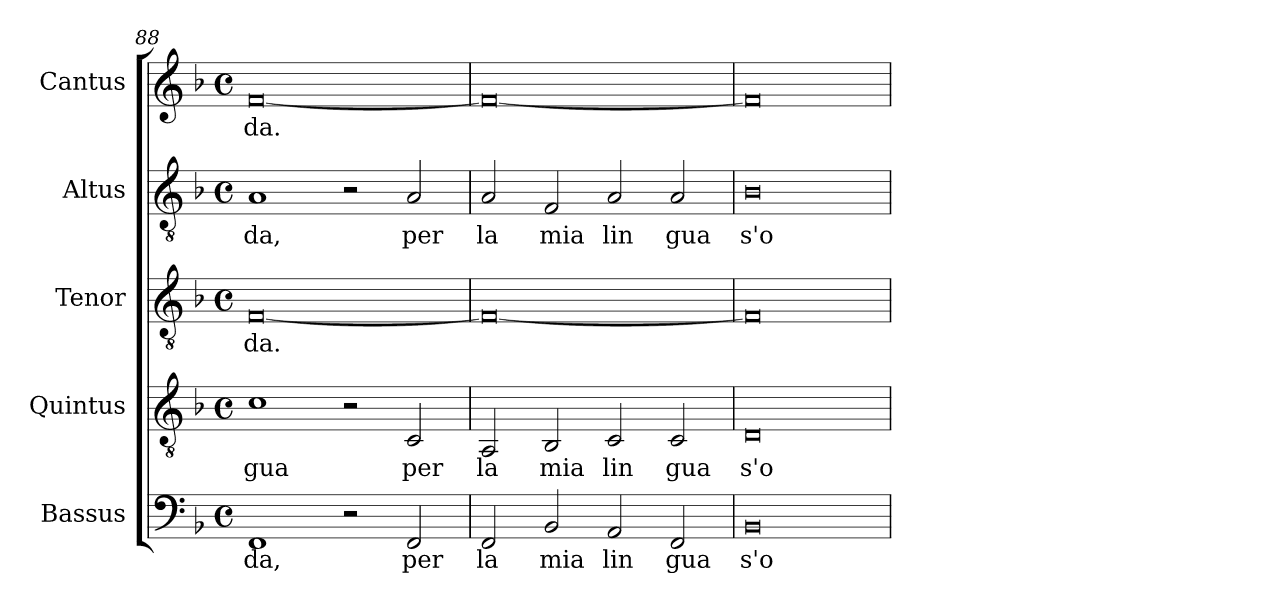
**kern	**text	**kern	**text	**kern	**text	**kern	**text	**kern	**text
*part5	*part5	*part4	*part4	*part3	*part3	*part2	*part2	*part1	*part1
*staff5	*staff5	*staff4	*staff4	*staff3	*staff3	*staff2	*staff2	*staff1	*staff1
*I"Bassus	*	*I"Quintus	*	*I"Tenor	*	*I"Altus	*	*I"Cantus	*
*clefF4	*	*clefGv2	*	*clefGv2	*	*clefGv2	*	*clefG2	*
*k[b-]	*	*k[b-]	*	*k[b-]	*	*k[b-]	*	*k[b-]	*
*F:	*	*F:	*	*F:	*	*F:	*	*F:	*
*M4/4	*	*M4/4	*	*M4/4	*	*M4/4	*	*M4/4	*
*met(c)	*	*met(c)	*	*met(c)	*	*met(c)	*	*met(c)	*
=88	=88	=88	=88	=88	=88	=88	=88	=88	=88
!	!LO:LY:b:cj	!	!LO:LY:b:cj	!	!LO:LY:b:cj	!	!LO:LY:b:cj	!	!LO:LY:b:cj
1FF	da,	1c	gua	[<0F	-da.	1A	da,	[<0f	da.
2r	.	2r	.	.	.	2r	.	.	.
!	!LO:LY:b:cj	!	!LO:LY:b:cj	!	!	!	!LO:LY:b:cj	!	!
2FF/	per	2C/	per	.	.	2A/	per	.	.
=89	=89	=89	=89	=89	=89	=89	=89	=89	=89
!	!LO:LY:b:cj	!	!LO:LY:b:cj	!	!LO:LY:b:cj	!	!LO:LY:b:cj	!	!LO:LY:b:cj
2FF/	la	2AA/	la	0F_<	.	2A/	la	0f_<	.
!	!LO:LY:b:cj	!	!LO:LY:b:cj	!	!	!	!LO:LY:b:cj	!	!
2BB-/	mia	2BB-/	mia	.	.	2F/	mia	.	.
!	!LO:LY:b:cj	!	!LO:LY:b:cj	!	!	!	!LO:LY:b:cj	!	!
2AA/	lin	2C/	lin	.	.	2A/	lin	.	.
!	!LO:LY:b:cj	!	!LO:LY:b:cj	!	!	!	!LO:LY:b:cj	!	!
2FF/	gua	2C/	gua	.	.	2A/	gua	.	.
=90	=90	=90	=90	=90	=90	=90	=90	=90	=90
!	!LO:LY:b:cj	!	!LO:LY:b:cj	!	!LO:LY:b:cj	!	!LO:LY:b:cj	!	!LO:LY:b:cj
0BB-	s'o	0D	s'o	0F]	.	0B-	s'o	0f]	.
=	=	=	=	=	=	=	=	=	=
*-	*-	*-	*-	*-	*-	*-	*-	*-	*-
